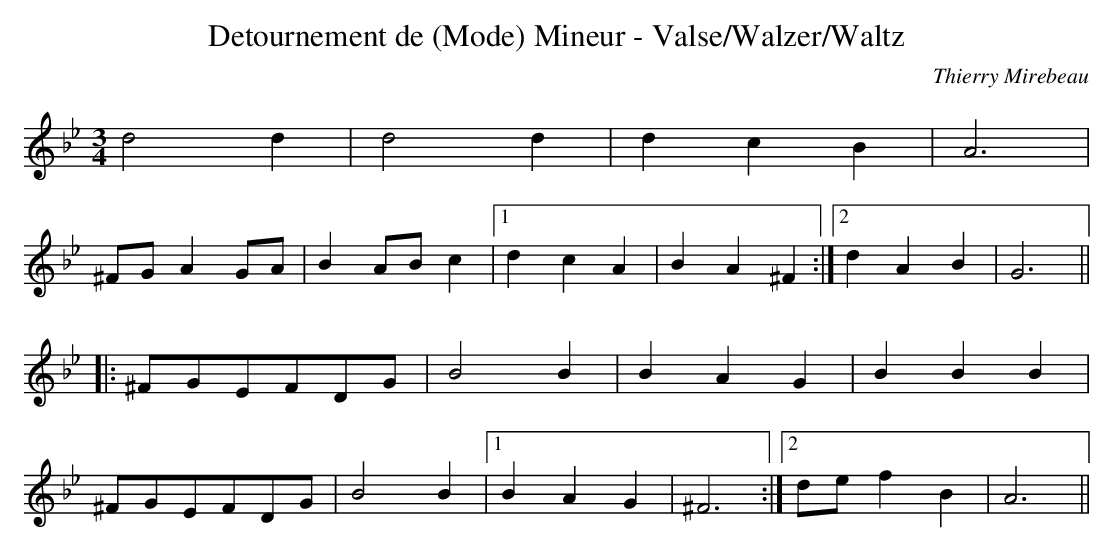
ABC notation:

X:1
T:Detournement de (Mode) Mineur - Valse/Walzer/Waltz
C:Thierry Mirebeau
M:3/4
L:1/4
K:Gm
d2d|d2d|dcB|A3|
^F/G/AG/A/|BA/B/c|1dcA|BA^F:|2dAB|G3||
|:^F/G/E/F/D/G/|B2B|BAG|BBB|
^F/G/E/F/D/G/|B2B|1BAG|^F3:|2d/e/fB|A3||
